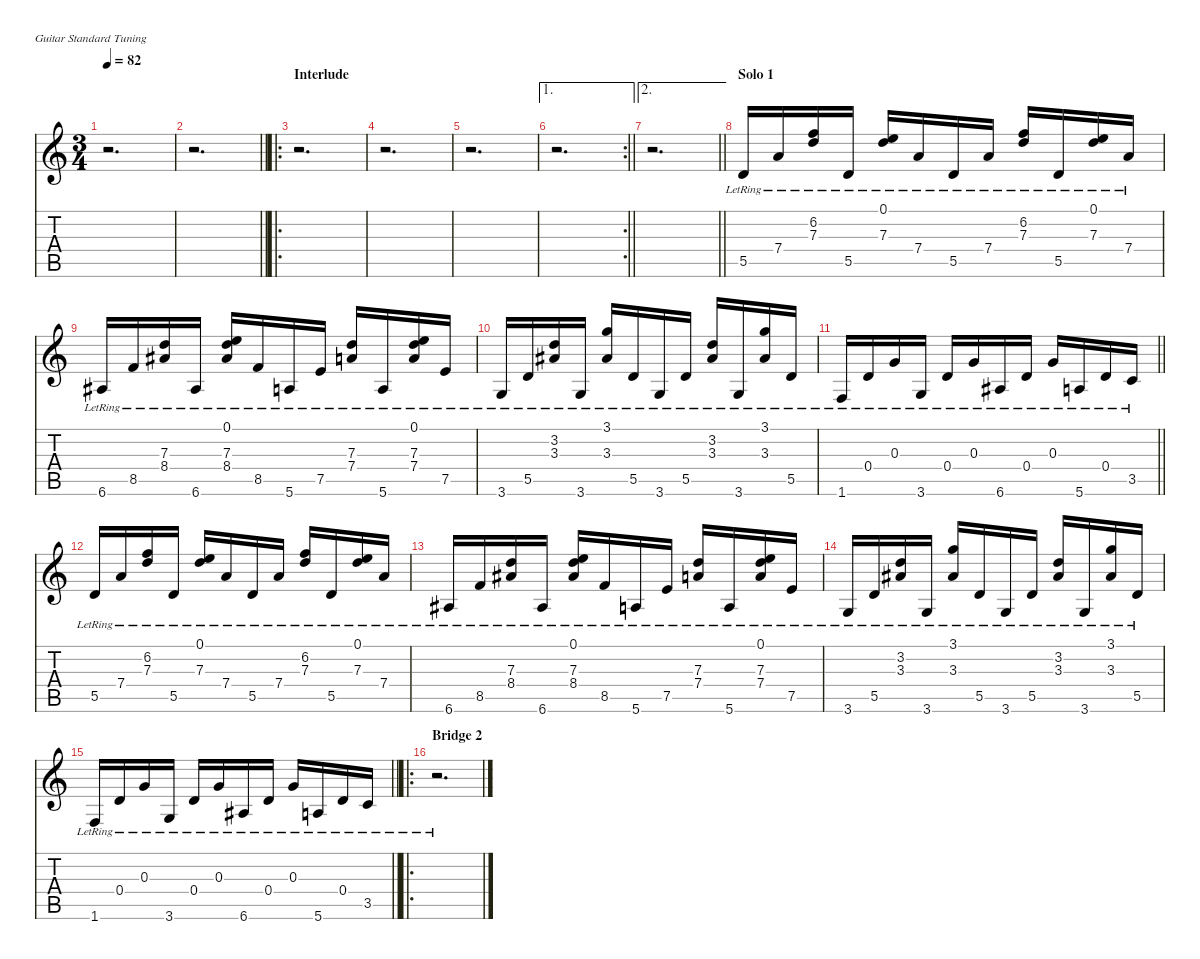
\defaultSystemsLayout 4
\hideDynamics
\bracketExtendMode nobrackets
\singleTrackTrackNamePolicy hidden
\multiTrackTrackNamePolicy hidden
\firstSystemTrackNameMode fullname
\otherSystemsTrackNameOrientation horizontal
\track ("Guitar 2" "el.guit.") {defaultSystemsLayout 4 instrument electricguitarclean}
\staff {score tabs}
\tuning (E4 B3 G3 D3 A2 E2)
\ts (3 4)
\tempo 82
\clef g2
\ks c
r.2{d dy f beam Down} |
\barLineRight lightlight
r.2{d beam Down} |
\ro
\section ("" "Interlude")
r.2{d beam Down} |
r.2{d beam Down} |
r.2{d beam Down} |
\ae 1
\rc 2
\barLineRight lightlight
r.2{d beam Down} |
\ae 2
\barLineRight lightlight
r.2{d beam Down} |
\section ("" "Solo 1")
5.5{lr}.16{instrument acousticguitarsteel beam Up} 7.4{lr}.16{beam Up} (6.2{lr} 7.3{lr}).16{beam Up} 5.5{lr}.16{beam Up} (0.1{lr} 7.3{lr}).16{beam Up} 7.4{lr}.16{beam Up} 5.5{lr}.16{beam Up} 7.4{lr}.16{beam Up} (6.2{lr} 7.3{lr}).16{beam Up} 5.5{lr}.16{beam Up} (0.1{lr} 7.3{lr}).16{beam Up} 7.4{lr}.16{beam Up} |
6.6{lr acc #}.16{beam Up} 8.5{lr}.16{beam Up} (7.3{lr} 8.4{lr acc #}).16{beam Up} 6.6{lr acc #}.16{beam Up} (0.1{lr} 7.3{lr} 8.4{lr acc #}).16{beam Up} 8.5{lr}.16{beam Up} 5.6{lr}.16{beam Up} 7.5{lr}.16{beam Up} (7.3{lr} 7.4{lr}).16{beam Up} 5.6{lr}.16{beam Up} (0.1{lr} 7.3{lr} 7.4{lr}).16{beam Up} 7.5{lr}.16{beam Up} |
3.6{lr}.16{beam Up} 5.5{lr}.16{beam Up} (3.2{lr} 3.3{lr acc #}).16{beam Up} 3.6{lr}.16{beam Up} (3.1{lr} 3.3{lr acc #}).16{beam Up} 5.5{lr}.16{beam Up} 3.6{lr}.16{beam Up} 5.5{lr}.16{beam Up} (3.2{lr} 3.3{lr acc #}).16{beam Up} 3.6{lr}.16{beam Up} (3.1{lr} 3.3{lr acc #}).16{beam Up} 5.5{lr}.16{beam Up} |
\barLineRight lightlight
1.6{lr}.16{beam Up} 0.4{lr}.16{beam Up} 0.3{lr}.16{beam Up} 3.6{lr}.16{beam Up} 0.4{lr}.16{beam Up} 0.3{lr}.16{beam Up} 6.6{lr acc #}.16{beam Up} 0.4{lr}.16{beam Up} 0.3{lr}.16{beam Up} 5.6{lr}.16{beam Up} 0.4{lr}.16{beam Up} 3.5{lr}.16{beam Up} |
5.5{lr}.16{beam Up} 7.4{lr}.16{beam Up} (6.2{lr} 7.3{lr}).16{beam Up} 5.5{lr}.16{beam Up} (0.1{lr} 7.3{lr}).16{beam Up} 7.4{lr}.16{beam Up} 5.5{lr}.16{beam Up} 7.4{lr}.16{beam Up} (6.2{lr} 7.3{lr}).16{beam Up} 5.5{lr}.16{beam Up} (0.1{lr} 7.3{lr}).16{beam Up} 7.4{lr}.16{beam Up} |
6.6{lr acc #}.16{beam Up} 8.5{lr}.16{beam Up} (7.3{lr} 8.4{lr acc #}).16{beam Up} 6.6{lr acc #}.16{beam Up} (0.1{lr} 7.3{lr} 8.4{lr acc #}).16{beam Up} 8.5{lr}.16{beam Up} 5.6{lr}.16{beam Up} 7.5{lr}.16{beam Up} (7.3{lr} 7.4{lr}).16{beam Up} 5.6{lr}.16{beam Up} (0.1{lr} 7.3{lr} 7.4{lr}).16{beam Up} 7.5{lr}.16{beam Up} |
3.6{lr}.16{beam Up} 5.5{lr}.16{beam Up} (3.2{lr} 3.3{lr acc #}).16{beam Up} 3.6{lr}.16{beam Up} (3.1{lr} 3.3{lr acc #}).16{beam Up} 5.5{lr}.16{beam Up} 3.6{lr}.16{beam Up} 5.5{lr}.16{beam Up} (3.2{lr} 3.3{lr acc #}).16{beam Up} 3.6{lr}.16{beam Up} (3.1{lr} 3.3{lr acc #}).16{beam Up} 5.5{lr}.16{beam Up} |
\barLineRight lightlight
1.6{lr}.16{beam Up} 0.4{lr}.16{beam Up} 0.3{lr}.16{beam Up} 3.6{lr}.16{beam Up} 0.4{lr}.16{beam Up} 0.3{lr}.16{beam Up} 6.6{lr acc #}.16{beam Up} 0.4{lr}.16{beam Up} 0.3{lr}.16{beam Up} 5.6{lr}.16{beam Up} 0.4{lr}.16{beam Up} 3.5{lr}.16{beam Up} |
\ro
\section ("" "Bridge 2")
r.2{d beam Down}
